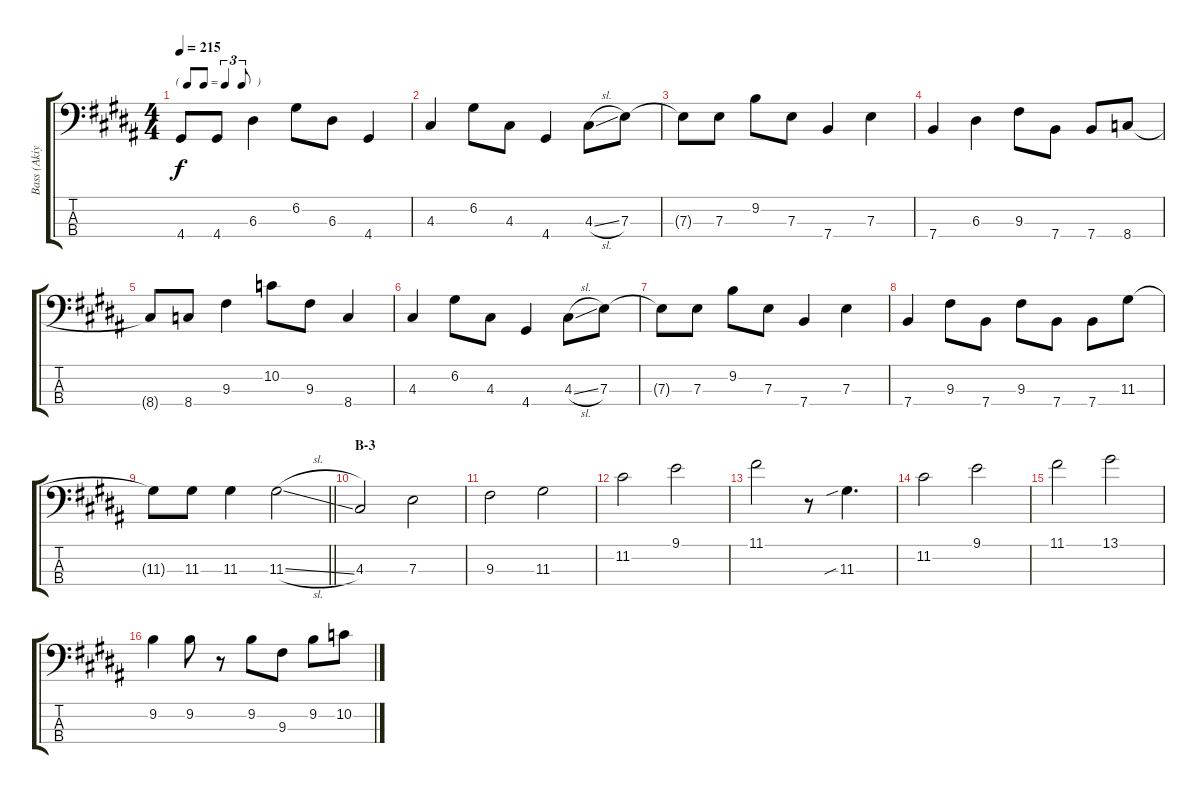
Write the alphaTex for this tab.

\track ("Bass (Akiyama Mio)" "Bass (Akiy") {instrument electricbassfinger}
\staff {score tabs}
\tuning (G2 D2 A1 E1) {hide}
\ts (4 4)
\tf triplet8th
\tempo 215
\clef f4
\ks b
4.4{t}.8{dy f} 4.4.8 6.3.4 6.2.8 6.3.8 4.4.4 |
4.3.4 6.2.8 4.3.8 4.4.4 4.3{sl}.8 7.3.8 |
7.3{t}.8 7.3.8 9.2.8 7.3.8 7.4.4 7.3.4 |
7.4.4 6.3.4 9.3.8 7.4.8 7.4.8 8.4.8 |
8.4{t}.8 8.4.8 9.3.4 10.2.8 9.3.8 8.4.4 |
4.3.4 6.2.8 4.3.8 4.4.4 4.3{sl}.8 7.3.8 |
7.3{t}.8 7.3.8 9.2.8 7.3.8 7.4.4 7.3.4 |
7.4.4 9.3.8 7.4.8 9.3.8 7.4.8 7.4.8 11.3.8 |
\barLineRight lightlight
11.3{t}.8 11.3.8 11.3.4 11.3{sl}.2 |
\section ("" "B-3")
4.3.2 7.3.2 |
9.3.2 11.3.2 |
11.2.2 9.1.2 |
11.1.2 r.8 11.3{sib}.4{d} |
11.2.2 9.1.2 |
11.1.2 13.1.2 |
9.2.4 9.2.8 r.8 9.2.8 9.3.8 9.2.8 10.2.8
